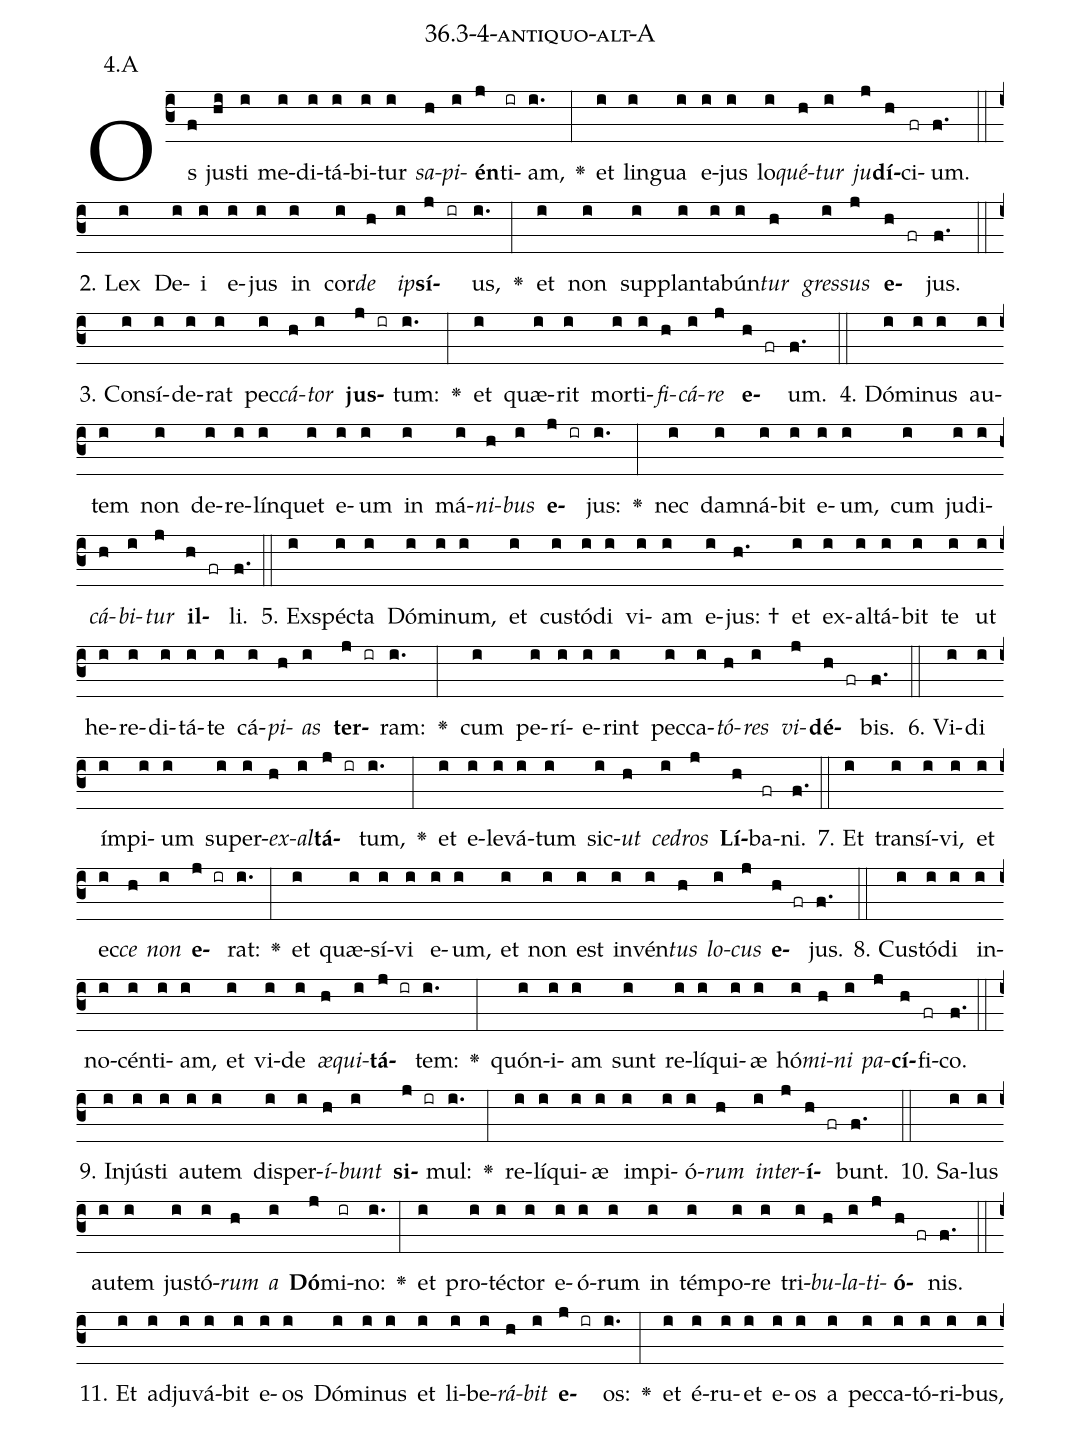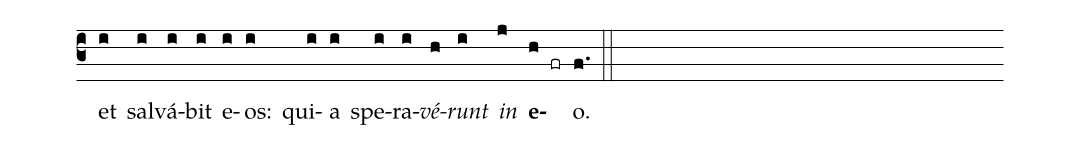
name: 36.3-4-antiquo-alt-A;
annotation: 4.A;
%%
(c3)Os(f) jus(hi)ti(i) me(i)di(i)tá(i)bi(i)tur(i) <i>sa</i>(h)<i>pi</i>(i)<b>én</b>(j)ti(ir)am,(i.) <v>\greheightstar</v>(:) et(i) lin(i)gua(i) e(i)jus(i) lo(i)<i>qué</i>(h)<i>tur</i>(i) <i>ju</i>(j)<b>dí</b>(h)ci(fr)um.(f.) (::)
2. Lex(i) De(i)i(i) e(i)jus(i) in(i) cor(i)<i>de</i>(h) <i>ip</i>(i)<b>sí</b>(j ir)us,(i.) <v>\greheightstar</v>(:) et(i) non(i) sup(i)plan(i)ta(i)bún(i)<i>tur</i>(h) <i>gres</i>(i)<i>sus</i>(j) <b>e</b>(h fr)jus.(f.) (::)
3. Con(i)sí(i)de(i)rat(i) pec(i)<i>cá</i>(h)<i>tor</i>(i) <b>jus</b>(j ir)tum:(i.) <v>\greheightstar</v>(:) et(i) quæ(i)rit(i) mor(i)ti(i)<i>fi</i>(h)<i>cá</i>(i)<i>re</i>(j) <b>e</b>(h fr)um.(f.) (::)
4. Dó(i)mi(i)nus(i) au(i)tem(i) non(i) de(i)re(i)lín(i)quet(i) e(i)um(i) in(i) má(i)<i>ni</i>(h)<i>bus</i>(i) <b>e</b>(j ir)jus:(i.) <v>\greheightstar</v>(:) nec(i) dam(i)ná(i)bit(i) e(i)um,(i) cum(i) ju(i)di(i)<i>cá</i>(h)<i>bi</i>(i)<i>tur</i>(j) <b>il</b>(h fr)li.(f.) (::)
5. Ex(i)spéc(i)ta(i) Dó(i)mi(i)num,(i) et(i) cus(i)tó(i)di(i) vi(i)am(i) e(i)jus: †(h.) et(i) ex(i)al(i)tá(i)bit(i) te(i) ut(i) he(i)re(i)di(i)tá(i)te(i) cá(i)<i>pi</i>(h)<i>as</i>(i) <b>ter</b>(j ir)ram:(i.) <v>\greheightstar</v>(:) cum(i) pe(i)rí(i)e(i)rint(i) pec(i)ca(i)<i>tó</i>(h)<i>res</i>(i) <i>vi</i>(j)<b>dé</b>(h fr)bis.(f.) (::)
6. Vi(i)di(i) ím(i)pi(i)um(i) su(i)per(i)<i>ex</i>(h)<i>al</i>(i)<b>tá</b>(j ir)tum,(i.) <v>\greheightstar</v>(:) et(i) e(i)le(i)vá(i)tum(i) sic(i)<i>ut</i>(h) <i>ce</i>(i)<i>dros</i>(j) <b>Lí</b>(h)ba(fr)ni.(f.) (::)
7. Et(i) trans(i)í(i)vi,(i) et(i) ec(i)<i>ce</i>(h) <i>non</i>(i) <b>e</b>(j ir)rat:(i.) <v>\greheightstar</v>(:) et(i) quæ(i)sí(i)vi(i) e(i)um,(i) et(i) non(i) est(i) in(i)vén(i)<i>tus</i>(h) <i>lo</i>(i)<i>cus</i>(j) <b>e</b>(h fr)jus.(f.) (::)
8. Cus(i)tó(i)di(i) in(i)no(i)cén(i)ti(i)am,(i) et(i) vi(i)de(i) <i>æ</i>(h)<i>qui</i>(i)<b>tá</b>(j ir)tem:(i.) <v>\greheightstar</v>(:) quón(i)i(i)am(i) sunt(i) re(i)lí(i)qui(i)æ(i) hó(i)<i>mi</i>(h)<i>ni</i>(i) <i>pa</i>(j)<b>cí</b>(h)fi(fr)co.(f.) (::)
9. In(i)jús(i)ti(i) au(i)tem(i) dis(i)per(i)<i>í</i>(h)<i>bunt</i>(i) <b>si</b>(j ir)mul:(i.) <v>\greheightstar</v>(:) re(i)lí(i)qui(i)æ(i) im(i)pi(i)ó(i)<i>rum</i>(h) <i>in</i>(i)<i>ter</i>(j)<b>í</b>(h fr)bunt.(f.) (::)
10. Sa(i)lus(i) au(i)tem(i) jus(i)tó(i)<i>rum</i>(h) <i>a</i>(i) <b>Dó</b>(j)mi(ir)no:(i.) <v>\greheightstar</v>(:) et(i) pro(i)téc(i)tor(i) e(i)ó(i)rum(i) in(i) tém(i)po(i)re(i) tri(i)<i>bu</i>(h)<i>la</i>(i)<i>ti</i>(j)<b>ó</b>(h fr)nis.(f.) (::)
11. Et(i) ad(i)ju(i)vá(i)bit(i) e(i)os(i) Dó(i)mi(i)nus(i) et(i) li(i)be(i)<i>rá</i>(h)<i>bit</i>(i) <b>e</b>(j ir)os:(i.) <v>\greheightstar</v>(:) et(i) é(i)ru(i)et(i) e(i)os(i) a(i) pec(i)ca(i)tó(i)ri(i)bus,(i) et(i) sal(i)vá(i)bit(i) e(i)os:(i) qui(i)a(i) spe(i)ra(i)<i>vé</i>(h)<i>runt</i>(i) <i>in</i>(j) <b>e</b>(h fr)o.(f.) (::)
